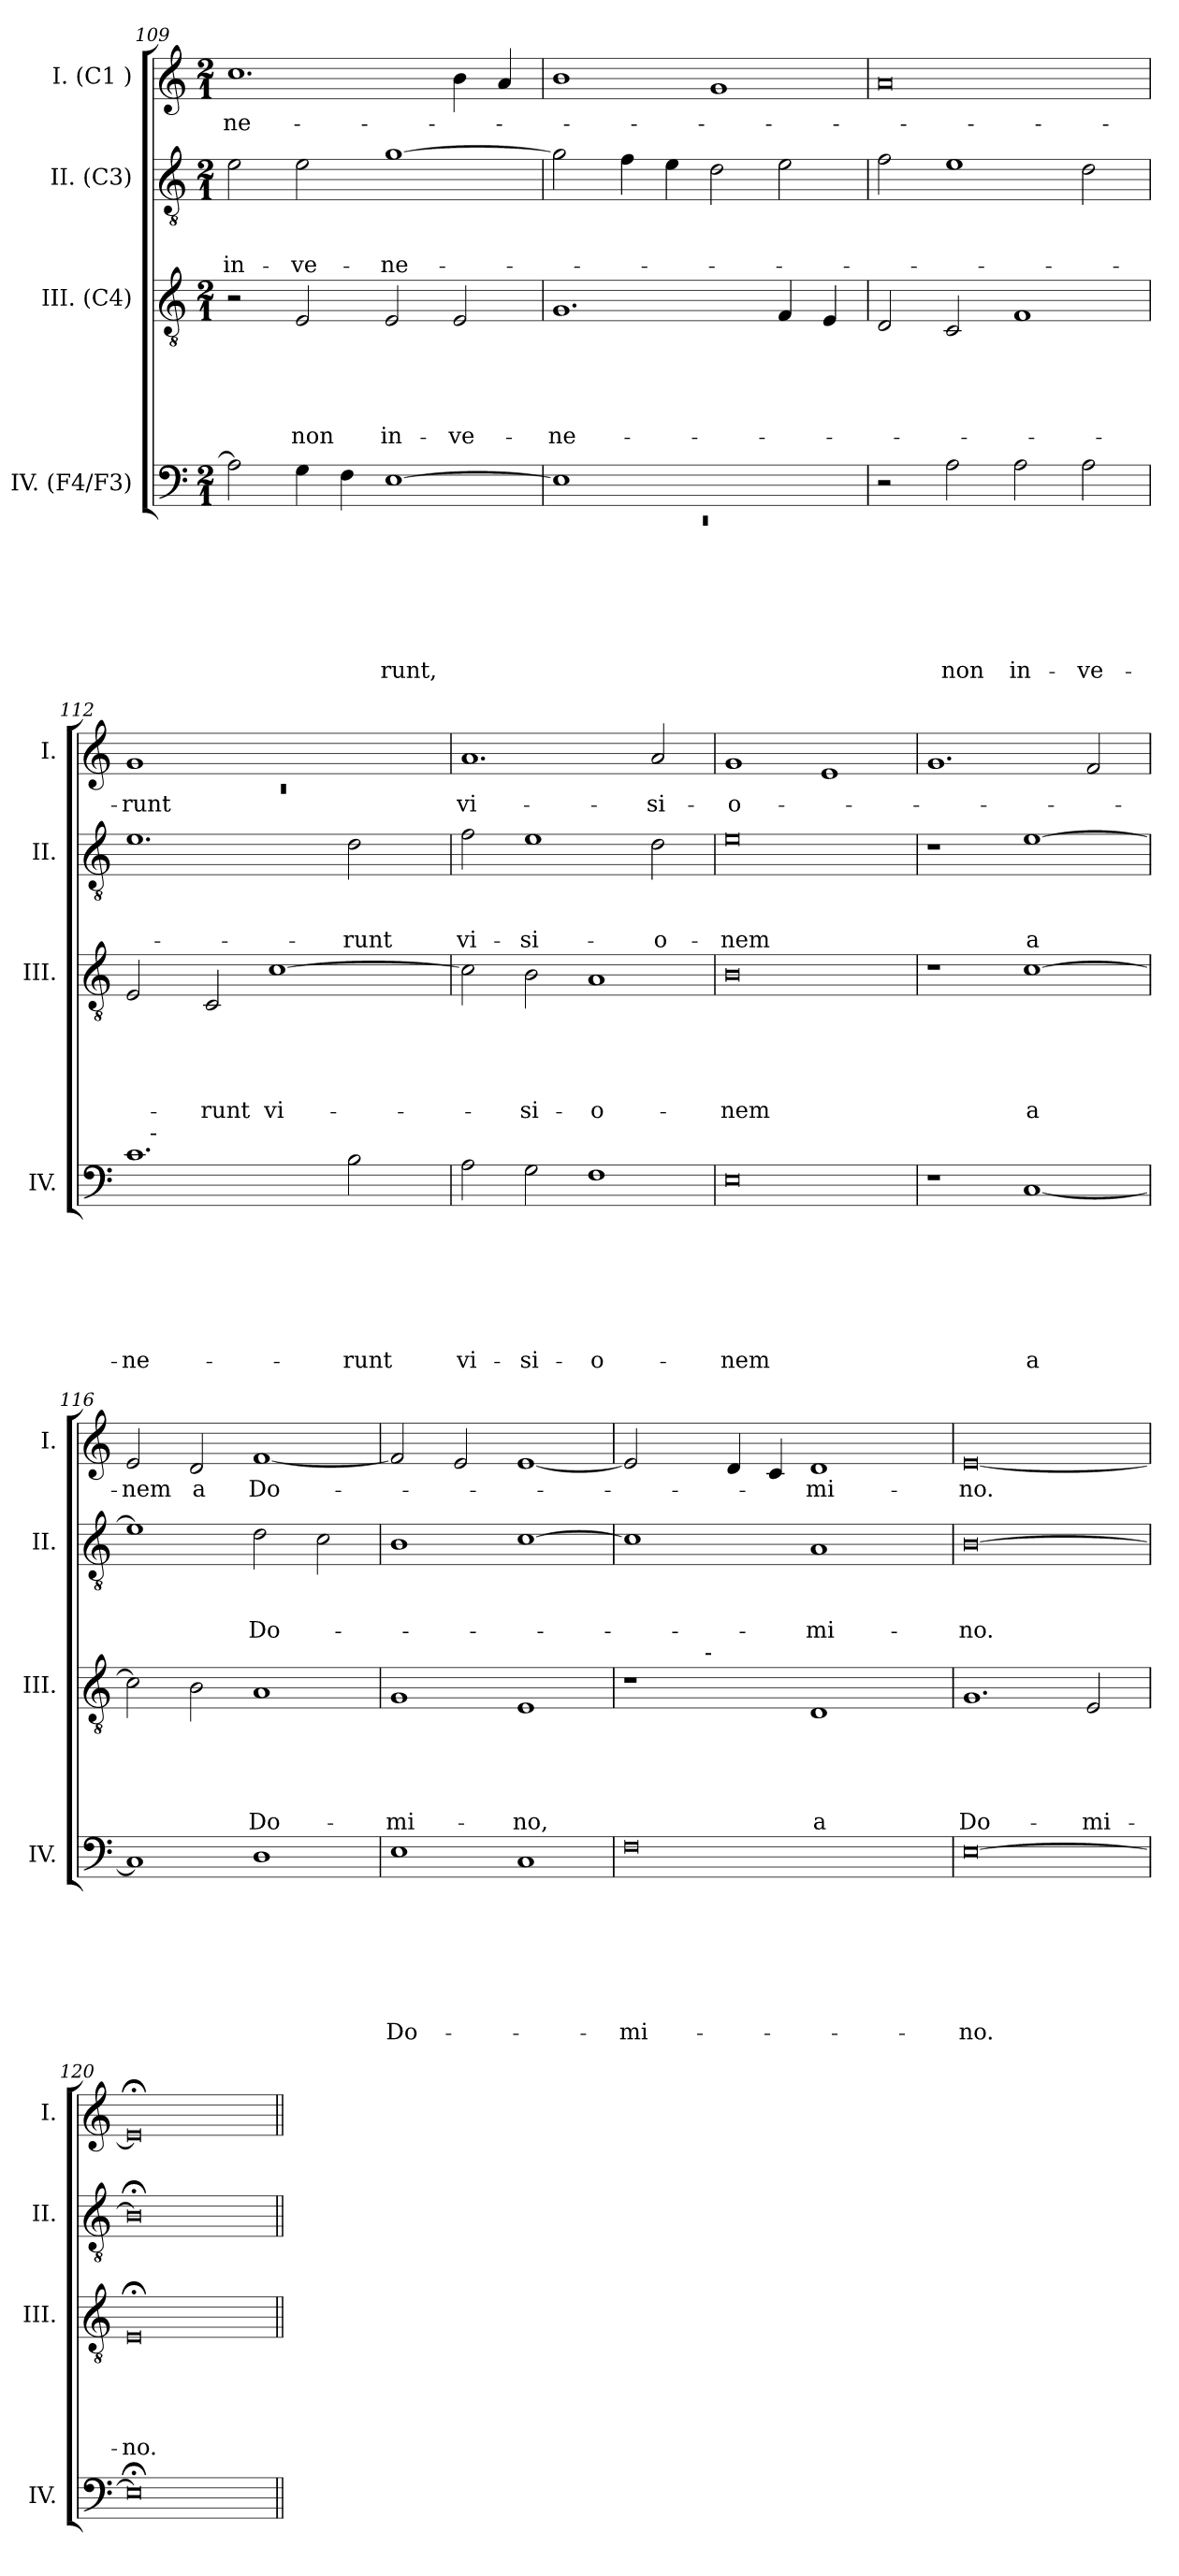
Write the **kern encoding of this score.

**kern	**text	**text	**text	**text	**text	**text	**text	**kern	**text	**text	**text	**text	**text	**kern	**text	**text	**text	**kern	**text
*part4	*part4	*part4	*part4	*part4	*part4	*part4	*part4	*part3	*part3	*part3	*part3	*part3	*part3	*part2	*part2	*part2	*part2	*part1	*part1
*staff4	*staff4	*staff4	*staff4	*staff4	*staff4	*staff4	*staff4	*staff3	*staff3	*staff3	*staff3	*staff3	*staff3	*staff2	*staff2	*staff2	*staff2	*staff1	*staff1
*I"IV. (F4/F3)	*	*	*	*	*	*	*	*I"III. (C4)	*	*	*	*	*	*I"II. (C3)	*	*	*	*I"I. (C1 )	*
*I'IV.	*	*	*	*	*	*	*	*I'III.	*	*	*	*	*	*I'II.	*	*	*	*I'I.	*
*clefF4	*	*	*	*	*	*	*	*clefGv2	*	*	*	*	*	*clefGv2	*	*	*	*clefG2	*
*k[]	*	*	*	*	*	*	*	*k[]	*	*	*	*	*	*k[]	*	*	*	*k[]	*
*C:	*	*	*	*	*	*	*	*C:	*	*	*	*	*	*C:	*	*	*	*C:	*
*M2/1	*	*	*	*	*	*	*	*M2/1	*	*	*	*	*	*M2/1	*	*	*	*M2/1	*
=109	=109	=109	=109	=109	=109	=109	=109	=109	=109	=109	=109	=109	=109	=109	=109	=109	=109	=109	=109
!	!	!	!	!	!	!	!	!	!	!	!	!	!	!	!	!	!LO:LY:b	!	!LO:LY:b
2A\]	.	.	.	.	.	.	.	2r	.	.	.	.	.	2e\	.	.	in-	1.cc	-ne-
!	!	!	!	!	!	!	!	!	!	!	!	!	!LO:LY:b	!	!	!	!LO:LY:b	!	!
4G\	.	.	.	.	.	.	.	2E/	.	.	.	.	non	2e\	.	.	-ve-	.	.
4F\	.	.	.	.	.	.	.	.	.	.	.	.	.	.	.	.	.	.	.
!	!	!	!	!	!	!	!LO:LY:b	!	!	!	!	!	!LO:LY:b	!	!	!	!LO:LY:b	!	!
[>1E	.	.	.	.	.	.	-runt,	2E/	.	.	.	.	in-	[>1g	.	.	-ne-	.	.
!	!	!	!	!	!	!	!	!	!	!	!	!	!LO:LY:b	!	!	!	!	!	!
.	.	.	.	.	.	.	.	2E/	.	.	.	.	-ve-	.	.	.	.	4b\	.
.	.	.	.	.	.	.	.	.	.	.	.	.	.	.	.	.	.	4a/	.
=110	=110	=110	=110	=110	=110	=110	=110	=110	=110	=110	=110	=110	=110	=110	=110	=110	=110	=110	=110
*^	*	*	*	*	*	*	*	*	*	*	*	*	*	*	*	*	*	*	*
!	!LO:N:vis=1	!	!	!	!	!	!	!	!	!	!	!	!	!LO:LY:b	!	!	!	!	!	!
1E]	0rEE	.	.	.	.	.	.	.	1.G	.	.	.	.	-ne-	2g\]	.	.	.	1b	.
.	.	.	.	.	.	.	.	.	.	.	.	.	.	.	4f\	.	.	.	.	.
.	.	.	.	.	.	.	.	.	.	.	.	.	.	.	4e\	.	.	.	.	.
1ryy	.	.	.	.	.	.	.	.	.	.	.	.	.	.	2d\	.	.	.	1g	.
.	.	.	.	.	.	.	.	.	4F/	.	.	.	.	.	2e\	.	.	.	.	.
.	.	.	.	.	.	.	.	.	4E/	.	.	.	.	.	.	.	.	.	.	.
*v	*v	*	*	*	*	*	*	*	*	*	*	*	*	*	*	*	*	*	*	*
=111	=111	=111	=111	=111	=111	=111	=111	=111	=111	=111	=111	=111	=111	=111	=111	=111	=111	=111	=111
2r	.	.	.	.	.	.	.	2D/	.	.	.	.	.	2f\	.	.	.	0a	.
!	!	!	!	!	!	!	!LO:LY:b	!	!	!	!	!	!	!	!	!	!	!	!
2A\	.	.	.	.	.	.	non	2C/	.	.	.	.	.	1e	.	.	.	.	.
!	!	!	!	!	!	!	!LO:LY:b	!	!	!	!	!	!	!	!	!	!	!	!
2A\	.	.	.	.	.	.	in-	1F	.	.	.	.	.	.	.	.	.	.	.
!	!	!	!	!	!	!	!LO:LY:b	!	!	!	!	!	!	!	!	!	!	!	!
2A\	.	.	.	.	.	.	-ve-	.	.	.	.	.	.	2d\	.	.	.	.	.
!!LO:LB:g=z
=112	=112	=112	=112	=112	=112	=112	=112	=112	=112	=112	=112	=112	=112	=112	=112	=112	=112	=112	=112
*	*	*	*	*	*	*	*	*	*	*	*	*	*	*	*	*	*	*^	*
!	!	!	!	!	!	!	!LO:LY:b	!	!	!	!	!	!	!	!	!	!	!	!LO:N:vis=1	!LO:LY:b
*^	*	*	*	*	*	*	*	*	*	*	*	*	*	*	*	*	*	*	*	*
1.c	16.ryy	.	.	.	.	.	.	-ne-	2E/	.	.	.	.	.	1.e	.	.	.	1g	0rc	-runt
!	!LO:TX:a:t=-	!	!	!	!	!	!	!	!	!	!	!	!	!	!	!	!	!	!	!	!
.	1ryy	.	.	.	.	.	.	.	.	.	.	.	.	.	.	.	.	.	.	.	.
!	!	!	!	!	!	!	!	!	!	!	!	!	!	!LO:LY:b	!	!	!	!	!	!	!
.	.	.	.	.	.	.	.	.	2C/	.	.	.	.	-runt	.	.	.	.	.	.	.
!	!	!	!	!	!	!	!	!	!	!	!	!	!	!LO:LY:b	!	!	!	!	!	!	!
.	.	.	.	.	.	.	.	.	[>1c	.	.	.	.	vi-	.	.	.	.	1ryy	.	.
.	2ryy	.	.	.	.	.	.	.	.	.	.	.	.	.	.	.	.	.	.	.	.
!	!	!	!	!	!	!	!	!LO:LY:b	!	!	!	!	!	!	!	!	!	!LO:LY:b	!	!	!
2B\	.	.	.	.	.	.	.	-runt	.	.	.	.	.	.	2d\	.	.	-runt	.	.	.
.	4ryy	.	.	.	.	.	.	.	.	.	.	.	.	.	.	.	.	.	.	.	.
.	8ryy	.	.	.	.	.	.	.	.	.	.	.	.	.	.	.	.	.	.	.	.
.	32ryy	.	.	.	.	.	.	.	.	.	.	.	.	.	.	.	.	.	.	.	.
=113	=113	=113	=113	=113	=113	=113	=113	=113	=113	=113	=113	=113	=113	=113	=113	=113	=113	=113	=113	=113	=113
!	!	!	!	!	!	!	!	!LO:LY:b	!	!	!	!	!	!	!	!	!	!LO:LY:b	!	!	!LO:LY:b
*v	*v	*	*	*	*	*	*	*	*	*	*	*	*	*	*	*	*	*	*v	*v	*
2A\	.	.	.	.	.	.	vi-	2c\]	.	.	.	.	.	2f\	.	.	vi-	1.a	vi-
!	!	!	!	!	!	!	!LO:LY:b	!	!	!	!	!	!LO:LY:b	!	!	!	!LO:LY:b	!	!
2G\	.	.	.	.	.	.	-si-	2B\	.	.	.	.	-si-	1e	.	.	-si-	.	.
!	!	!	!	!	!	!	!LO:LY:b:rj	!	!	!	!	!	!LO:LY:b:rj	!	!	!	!	!	!
1F	.	.	.	.	.	.	-o-	1A	.	.	.	.	-o-	.	.	.	.	.	.
!	!	!	!	!	!	!	!	!	!	!	!	!	!	!	!	!	!LO:LY:b	!	!LO:LY:b
.	.	.	.	.	.	.	.	.	.	.	.	.	.	2d\	.	.	-o-	2a/	-si-
=114	=114	=114	=114	=114	=114	=114	=114	=114	=114	=114	=114	=114	=114	=114	=114	=114	=114	=114	=114
!	!	!	!	!	!	!	!LO:LY:b	!	!	!	!	!	!LO:LY:b	!	!	!	!LO:LY:b	!	!LO:LY:b:rj
0E	.	.	.	.	.	.	-nem	0B	.	.	.	.	-nem	0e	.	.	-nem	1g	-o-
.	.	.	.	.	.	.	.	.	.	.	.	.	.	.	.	.	.	1e	.
=115	=115	=115	=115	=115	=115	=115	=115	=115	=115	=115	=115	=115	=115	=115	=115	=115	=115	=115	=115
1r	.	.	.	.	.	.	.	1r	.	.	.	.	.	1r	.	.	.	1.g	.
!	!	!	!	!	!	!	!LO:LY:b:rj	!	!	!	!	!	!LO:LY:b:rj	!	!	!	!LO:LY:b:rj	!	!
[<1C	.	.	.	.	.	.	a	[>1c	.	.	.	.	a	[>1e	.	.	a	.	.
.	.	.	.	.	.	.	.	.	.	.	.	.	.	.	.	.	.	2f/	.
=116	=116	=116	=116	=116	=116	=116	=116	=116	=116	=116	=116	=116	=116	=116	=116	=116	=116	=116	=116
!	!	!	!	!	!	!	!	!	!	!	!	!	!	!	!	!	!	!	!LO:LY:b
1C]	.	.	.	.	.	.	.	2c\]	.	.	.	.	.	1e]	.	.	.	2e/	-nem
!	!	!	!	!	!	!	!	!	!	!	!	!	!	!	!	!	!	!	!LO:LY:b
.	.	.	.	.	.	.	.	2B\	.	.	.	.	.	.	.	.	.	2d/	a
!	!	!	!	!	!	!	!	!	!	!	!	!	!LO:LY:b	!	!	!	!LO:LY:b	!	!LO:LY:b
1D	.	.	.	.	.	.	.	1A	.	.	.	.	Do-	2d\	.	.	Do-	[<1f	Do-
.	.	.	.	.	.	.	.	.	.	.	.	.	.	2c\	.	.	.	.	.
=117	=117	=117	=117	=117	=117	=117	=117	=117	=117	=117	=117	=117	=117	=117	=117	=117	=117	=117	=117
!	!	!	!	!	!	!	!LO:LY:b	!	!	!	!	!	!LO:LY:b	!	!	!	!	!	!
1E	.	.	.	.	.	.	Do-	1G	.	.	.	.	-mi-	1B	.	.	.	2f/]	.
.	.	.	.	.	.	.	.	.	.	.	.	.	.	.	.	.	.	2e/	.
!	!	!	!	!	!	!	!	!	!	!	!	!	!LO:LY:b	!	!	!	!	!	!
1C	.	.	.	.	.	.	.	1E	.	.	.	.	-no,	[>1c	.	.	.	[>1e	.
!!LO:PB:g=z
=118	=118	=118	=118	=118	=118	=118	=118	=118	=118	=118	=118	=118	=118	=118	=118	=118	=118	=118	=118
!	!	!	!	!	!	!	!LO:LY:b:rj	!	!	!	!	!	!	!	!	!	!	!	!
*	*	*	*	*	*	*	*	*^	*	*	*	*	*	*	*	*	*	*	*
0F	.	.	.	.	.	.	-mi-	1r	4ryy	.	.	.	.	.	1c]	.	.	.	2e/]	.
.	.	.	.	.	.	.	.	.	8ryy	.	.	.	.	.	.	.	.	.	.	.
.	.	.	.	.	.	.	.	.	32ryy	.	.	.	.	.	.	.	.	.	.	.
!	!	!	!	!	!	!	!	!	!LO:TX:a:t=-	!	!	!	!	!	!	!	!	!	!	!
.	.	.	.	.	.	.	.	.	1ryy	.	.	.	.	.	.	.	.	.	.	.
.	.	.	.	.	.	.	.	.	.	.	.	.	.	.	.	.	.	.	4d/	.
.	.	.	.	.	.	.	.	.	.	.	.	.	.	.	.	.	.	.	4c/	.
!	!	!	!	!	!	!	!	!	!	!	!	!	!	!LO:LY:b:rj	!	!	!	!LO:LY:b	!	!LO:LY:b
.	.	.	.	.	.	.	.	1D	.	.	.	.	.	a	1A	.	.	-mi-	1d	-mi-
.	.	.	.	.	.	.	.	.	2ryy	.	.	.	.	.	.	.	.	.	.	.
.	.	.	.	.	.	.	.	.	16.ryy	.	.	.	.	.	.	.	.	.	.	.
=119	=119	=119	=119	=119	=119	=119	=119	=119	=119	=119	=119	=119	=119	=119	=119	=119	=119	=119	=119	=119
!	!	!	!	!	!	!	!LO:LY:b	!	!	!	!	!	!	!LO:LY:b	!	!	!	!LO:LY:b	!	!LO:LY:b
*	*	*	*	*	*	*	*	*v	*v	*	*	*	*	*	*	*	*	*	*	*
[>0E	.	.	.	.	.	.	-no.	1.G	.	.	.	.	Do-	[>0B	.	.	-no.	[<0e	-no.
!	!	!	!	!	!	!	!	!	!	!	!	!	!LO:LY:b	!	!	!	!	!	!
.	.	.	.	.	.	.	.	2E/	.	.	.	.	-mi-	.	.	.	.	.	.
=120	=120	=120	=120	=120	=120	=120	=120	=120	=120	=120	=120	=120	=120	=120	=120	=120	=120	=120	=120
!	!	!	!	!	!	!	!	!	!	!	!	!	!LO:LY:b	!	!	!	!	!	!
0E;<]	.	.	.	.	.	.	.	0E;	.	.	.	.	-no.	0B;<]	.	.	.	0e;]	.
=||	=||	=||	=||	=||	=||	=||	=||	=||	=||	=||	=||	=||	=||	=||	=||	=||	=||	=||	=||
*-	*-	*-	*-	*-	*-	*-	*-	*-	*-	*-	*-	*-	*-	*-	*-	*-	*-	*-	*-
